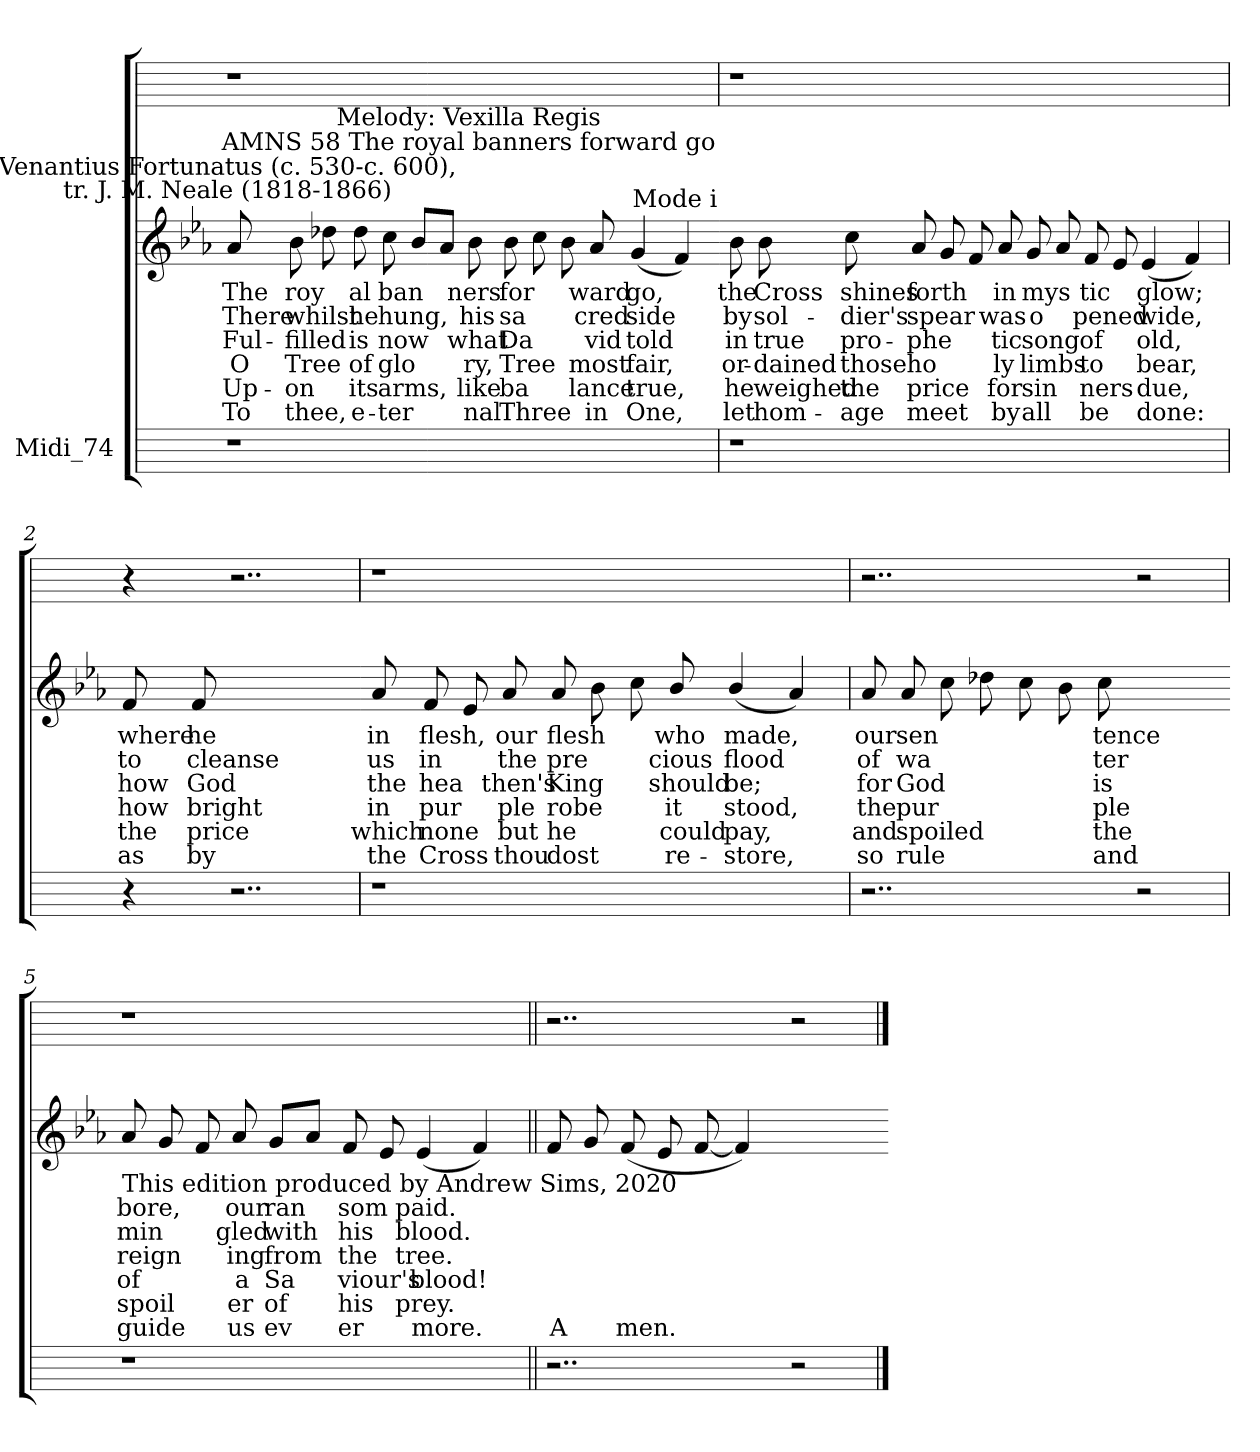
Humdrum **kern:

**kern	**kern	**text	**text	**text	**text	**text	**text	**kern
*part3	*part2	*part2	*part2	*part2	*part2	*part2	*part2	*part1
*staff3	*staff2	*staff2	*staff2	*staff2	*staff2	*staff2	*staff2	*staff1
*I"Midi_74	*	*	*	*	*	*	*	*
*	*clefG2	*	*	*	*	*	*	*
*	*k[b-e-a-]	*	*	*	*	*	*	*
*	*E-:	*	*	*	*	*	*	*
=	=	=	=	=	=	=	=	=
!	!LO:TX:a:cj:t=Venantius Fortunatus (c. 530-c. 600),\ntr. J. M. Neale (1818-1866)	!	!	!	!	!	!	!
!	!	!LO:LY:b	!LO:LY:b	!LO:LY:b	!LO:LY:b	!LO:LY:b	!LO:LY:b	!
1r	8a-	The	There	Ful-	-O	Up-	-To	1r
!	!	!LO:LY:b	!LO:LY:b	!LO:LY:b	!LO:LY:b	!LO:LY:b	!LO:LY:b	!
.	8b-	roy	whilst	filled	Tree	on	thee,	.
.	8dd-X	.	.	.	.	.	.	.
!	!	!LO:LY:b	!LO:LY:b	!LO:LY:b	!LO:LY:b	!LO:LY:b	!LO:LY:b	!
.	8dd-	al	he	is	of	its	e-	.
!	!	!LO:LY:b	!LO:LY:b	!LO:LY:b	!LO:LY:b	!LO:LY:b	!LO:LY:b	!
.	8cc	-ban	hung,	now	glo	arms,	ter	.
.	8b-L	.	.	.	.	.	.	.
.	8a-J	.	.	.	.	.	.	.
!	!LO:TX:a:cj:t=AMNS 58 The royal banners forward go	!	!	!	!	!	!	!
!	!LO:TX:a:cj:t=Melody&colon; Vexilla Regis	!	!	!	!	!	!	!
!	!	!LO:LY:b	!LO:LY:b	!LO:LY:b	!LO:LY:b	!LO:LY:b	!LO:LY:b	!
.	8b-	ners	his	what	ry,	like	nal	.
!	!	!LO:LY:b	!LO:LY:b	!LO:LY:b	!LO:LY:b	!LO:LY:b	!LO:LY:b	!
1ryy	8b-	for	sa	Da	Tree	ba	Three	1ryy
.	8cc	.	.	.	.	.	.	.
.	8b-	.	.	.	.	.	.	.
!	!	!LO:LY:b	!LO:LY:b	!LO:LY:b	!LO:LY:b	!LO:LY:b	!LO:LY:b	!
.	8a-	ward	cred	vid	most	lance	in	.
!	!	!LO:LY:b	!LO:LY:b	!LO:LY:b	!LO:LY:b	!LO:LY:b	!LO:LY:b	!
.	(<4g	go,	side	told	fair,	true,	One,	.
!	!LO:TX:a:cj:t=Mode i	!	!	!	!	!	!	!
.	4f)	.	.	.	.	.	.	.
!!LO:LB:g=z
=1	=1-	=1	=1	=1	=1	=1	=1	=1
!	!	!LO:LY:b	!LO:LY:b	!LO:LY:b	!LO:LY:b	!LO:LY:b	!LO:LY:b	!
1r	8b-	the	by	in	or-	-he	let	1r
!	!	!LO:LY:b	!LO:LY:b	!LO:LY:b	!LO:LY:b	!LO:LY:b	!LO:LY:b	!
.	8b-	Cross	sol-	-true	dained	weighed	hom-	.
!	!	!LO:LY:b	!LO:LY:b	!LO:LY:b	!LO:LY:b	!LO:LY:b	!LO:LY:b	!
.	8cc	-shines	dier's	pro-	-those	the	age	.
!	!	!LO:LY:b	!LO:LY:b	!LO:LY:b	!LO:LY:b	!LO:LY:b	!LO:LY:b	!
.	8a-	forth	spear	phe	ho	price	meet	.
.	8g	.	.	.	.	.	.	.
.	8f	.	.	.	.	.	.	.
!	!	!LO:LY:b	!LO:LY:b	!LO:LY:b	!LO:LY:b	!LO:LY:b	!LO:LY:b	!
.	8a-	in	was	tic	ly	for	by	.
!	!	!LO:LY:b	!LO:LY:b	!LO:LY:b	!LO:LY:b	!LO:LY:b	!LO:LY:b	!
.	8g	mys	o	song	limbs	sin	all	.
2..ryy	8a-	.	.	.	.	.	.	2..ryy
!	!	!LO:LY:b	!LO:LY:b	!LO:LY:b	!LO:LY:b	!LO:LY:b	!LO:LY:b	!
.	8f	tic	pened	of	to	ners	be	.
.	8e-	.	.	.	.	.	.	.
!	!	!LO:LY:b	!LO:LY:b	!LO:LY:b	!LO:LY:b	!LO:LY:b	!LO:LY:b	!
.	(<4e-	glow;	wide,	old,	bear,	due,	done:	.
.	4f)	.	.	.	.	.	.	.
=2	=2	=2	=2	=2	=2	=2	=2	=2
!	!	!LO:LY:b	!LO:LY:b	!LO:LY:b	!LO:LY:b	!LO:LY:b	!LO:LY:b	!
4r	8f	where	to	how	how	the	as	4r
!	!	!LO:LY:b	!LO:LY:b	!LO:LY:b	!LO:LY:b	!LO:LY:b	!LO:LY:b	!
.	8f	he	cleanse	God	bright	price	by	.
2..r	2..ryy	.	.	.	.	.	.	2..r
!!LO:LB:g=z
=3	=3-	=3	=3	=3	=3	=3	=3	=3
!	!	!LO:LY:b	!LO:LY:b	!LO:LY:b	!LO:LY:b	!LO:LY:b	!LO:LY:b	!
1r	8a-	in	us	the	in	which	the	1r
!	!	!LO:LY:b	!LO:LY:b	!LO:LY:b	!LO:LY:b	!LO:LY:b	!LO:LY:b	!
.	8f	flesh,	in	hea	pur	none	Cross	.
.	8e-	.	.	.	.	.	.	.
!	!	!LO:LY:b	!LO:LY:b	!LO:LY:b	!LO:LY:b	!LO:LY:b	!LO:LY:b	!
.	8a-	our	the	then's	ple	but	thou	.
!	!	!LO:LY:b	!LO:LY:b	!LO:LY:b	!LO:LY:b	!LO:LY:b	!LO:LY:b	!
.	8a-	flesh	pre	King	robe	he	dost	.
.	8b-	.	.	.	.	.	.	.
.	8cc	.	.	.	.	.	.	.
!	!	!LO:LY:b	!LO:LY:b	!LO:LY:b	!LO:LY:b	!LO:LY:b	!LO:LY:b	!
.	8b-/	who	cious	should	it	could	re-	.
!	!	!LO:LY:b	!LO:LY:b	!LO:LY:b	!LO:LY:b	!LO:LY:b	!LO:LY:b	!
2ryy	(<4b-/	-made,	flood	be;	stood,	pay,	store,	2ryy
.	4a-)	.	.	.	.	.	.	.
=4	=4	=4	=4	=4	=4	=4	=4	=4
!	!	!LO:LY:b	!LO:LY:b	!LO:LY:b	!LO:LY:b	!LO:LY:b	!LO:LY:b	!
2..r	8a-	our	of	for	the	and	so	2..r
!	!	!LO:LY:b	!LO:LY:b	!LO:LY:b	!LO:LY:b	!LO:LY:b	!LO:LY:b	!
.	8a-	sen	wa	God	pur	spoiled	rule	.
.	8cc	.	.	.	.	.	.	.
.	8dd-X	.	.	.	.	.	.	.
.	8cc	.	.	.	.	.	.	.
.	8b-	.	.	.	.	.	.	.
!	!	!LO:LY:b	!LO:LY:b	!LO:LY:b	!LO:LY:b	!LO:LY:b	!LO:LY:b	!
.	8cc	tence	ter	is	ple	the	and	.
2r	2ryy	.	.	.	.	.	.	2r
!!LO:LB:g=z
=5	=5-	=5	=5	=5	=5	=5	=5	=5
!	!LO:TX:b:t=This edition produced by Andrew Sims, 2020	!	!	!	!	!	!	!
!	!	!LO:LY:b	!LO:LY:b	!LO:LY:b	!LO:LY:b	!LO:LY:b	!LO:LY:b	!
1r	8a-	bore,	min	reign	of	spoil	guide	1r
.	8g	.	.	.	.	.	.	.
.	8f	.	.	.	.	.	.	.
!	!	!LO:LY:b	!LO:LY:b	!LO:LY:b	!LO:LY:b	!LO:LY:b	!LO:LY:b	!
.	8a-	our	gled	ing	a	er	us	.
!	!	!LO:LY:b	!LO:LY:b	!LO:LY:b	!LO:LY:b	!LO:LY:b	!LO:LY:b	!
.	8gL	ran	with	from	Sa	of	ev	.
.	8a-J	.	.	.	.	.	.	.
!	!	!LO:LY:b	!LO:LY:b	!LO:LY:b	!LO:LY:b	!LO:LY:b	!LO:LY:b	!
.	8f	som	his	the	viour's	his	er	.
.	8e-	.	.	.	.	.	.	.
!	!	!LO:LY:b	!LO:LY:b	!LO:LY:b	!LO:LY:b	!LO:LY:b	!LO:LY:b	!
2ryy	(<4e-	paid.	blood.	tree.	blood!	prey.	more.	2ryy
.	4f)	.	.	.	.	.	.	.
=6||	=6||	=6||	=6||	=6||	=6||	=6||	=6||	=6||
!	!	!	!	!	!	!	!LO:LY:b	!
2..r	8f	.	.	.	.	.	A	2..r
.	8g	.	.	.	.	.	.	.
!	!	!	!	!	!	!	!LO:LY:b	!
.	(<8f	.	.	.	.	.	men.	.
.	8e-	.	.	.	.	.	.	.
.	[8f	.	.	.	.	.	.	.
.	4f])	.	.	.	.	.	.	.
2r	2ryy	.	.	.	.	.	.	2r
==	=-	==	==	==	==	==	==	==
*-	*-	*-	*-	*-	*-	*-	*-	*-
